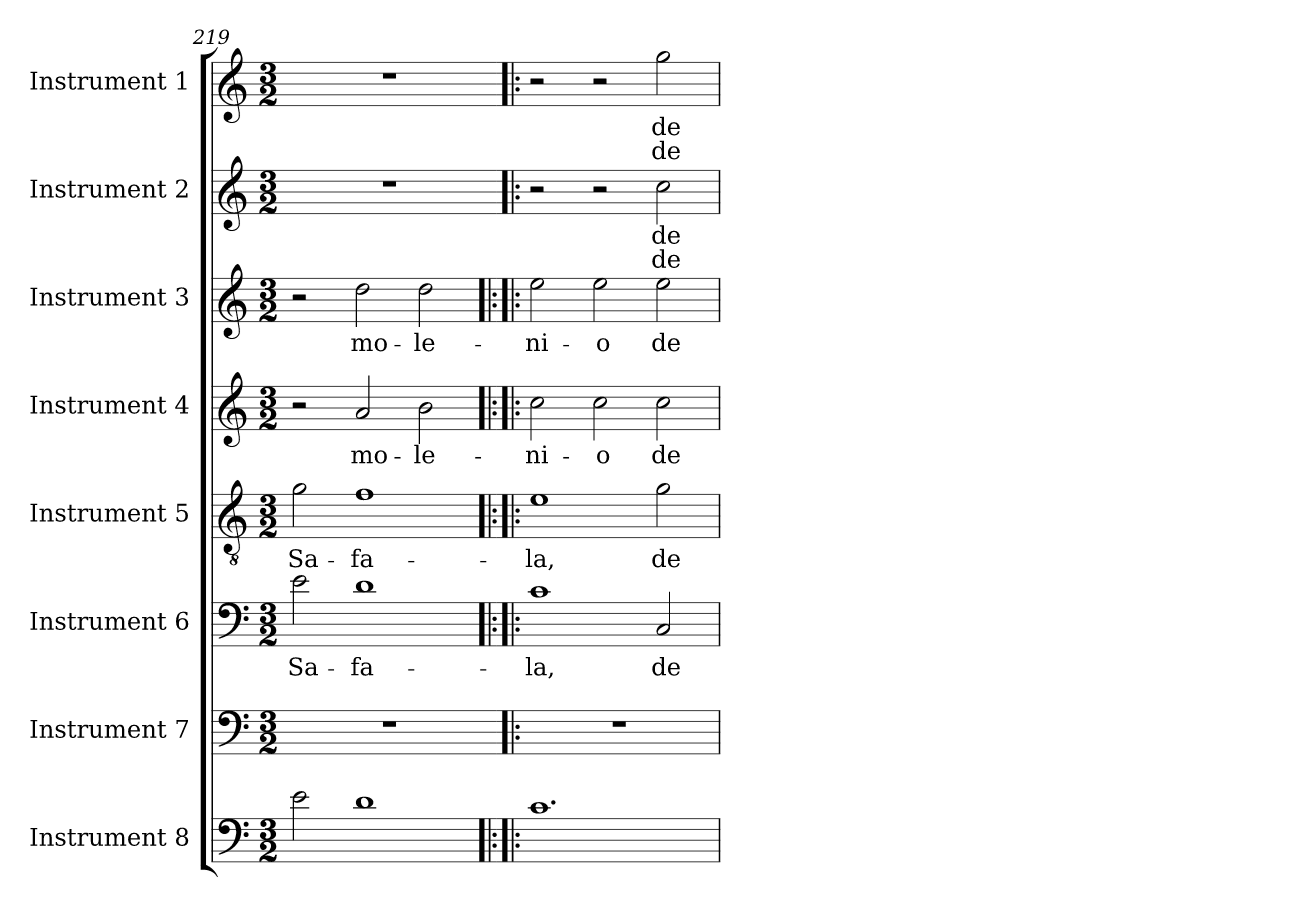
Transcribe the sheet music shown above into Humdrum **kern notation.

**kern	**kern	**kern	**text	**kern	**text	**kern	**text	**kern	**text	**kern	**text	**text	**kern	**text	**text
*part8	*part7	*part6	*part6	*part5	*part5	*part4	*part4	*part3	*part3	*part2	*part2	*part2	*part1	*part1	*part1
*staff8	*staff7	*staff6	*staff6	*staff5	*staff5	*staff4	*staff4	*staff3	*staff3	*staff2	*staff2	*staff2	*staff1	*staff1	*staff1
*I"Instrument 8	*I"Instrument 7	*I"Instrument 6	*	*I"Instrument 5	*	*I"Instrument 4	*	*I"Instrument 3	*	*I"Instrument 2	*	*	*I"Instrument 1	*	*
*clefF4	*clefF4	*clefF4	*	*clefGv2	*	*clefG2	*	*clefG2	*	*clefG2	*	*	*clefG2	*	*
*k[]	*k[]	*k[]	*	*k[]	*	*k[]	*	*k[]	*	*k[]	*	*	*k[]	*	*
*C:	*C:	*C:	*	*C:	*	*C:	*	*C:	*	*C:	*	*	*C:	*	*
*M3/2	*M3/2	*M3/2	*	*M3/2	*	*M3/2	*	*M3/2	*	*M3/2	*	*	*M3/2	*	*
=219	=219	=219	=219	=219	=219	=219	=219	=219	=219	=219	=219	=219	=219	=219	=219
!	!	!	!LO:LY:b:rj	!	!LO:LY:b:rj	!	!	!	!	!	!	!	!	!	!
2e\	1.r	2e\	Sa-	2g\	Sa-	2r	.	2r	.	1.r	.	.	1.r	.	.
!	!	!	!LO:LY:b:rj	!	!LO:LY:b:rj	!	!LO:LY:b:rj	!	!LO:LY:b:rj	!	!	!	!	!	!
1d	.	1d	-fa-	1f	-fa-	2a/	mo-	2dd\	mo-	.	.	.	.	.	.
!	!	!	!	!	!	!	!LO:LY:b:rj	!	!LO:LY:b:rj	!	!	!	!	!	!
.	.	.	.	.	.	2b\	-le-	2dd\	-le-	.	.	.	.	.	.
=220!|:	=220	=220!|:	=220!|:	=220!|:	=220!|:	=220!|:	=220!|:	=220!|:	=220!|:	=220!|:	=220!|:	=220!|:	=220!|:	=220!|:	=220!|:
!	!	!	!LO:LY:b:rj	!	!LO:LY:b:rj	!	!LO:LY:b:rj	!	!LO:LY:b:rj	!	!	!	!	!	!
1.c	1.r	1c	-la,	1e	-la,	2cc\	-ni-	2ee\	-ni-	2r	.	.	2r	.	.
!	!	!	!	!	!	!	!LO:LY:b:rj	!	!LO:LY:b:rj	!	!	!	!	!	!
.	.	.	.	.	.	2cc\	-o	2ee\	-o	2r	.	.	2r	.	.
!	!	!	!LO:LY:b:rj	!	!LO:LY:b:rj	!	!LO:LY:b:rj	!	!LO:LY:b:rj	!	!LO:LY:b:rj	!LO:LY:b:rj	!	!LO:LY:b:cj	!LO:LY:b:cj
.	.	2C/	de	2g\	de	2cc\	de	2ee\	de	2cc\	de	de	2gg\	de	de
=	=	=	=	=	=	=	=	=	=	=	=	=	=	=	=
*-	*-	*-	*-	*-	*-	*-	*-	*-	*-	*-	*-	*-	*-	*-	*-
